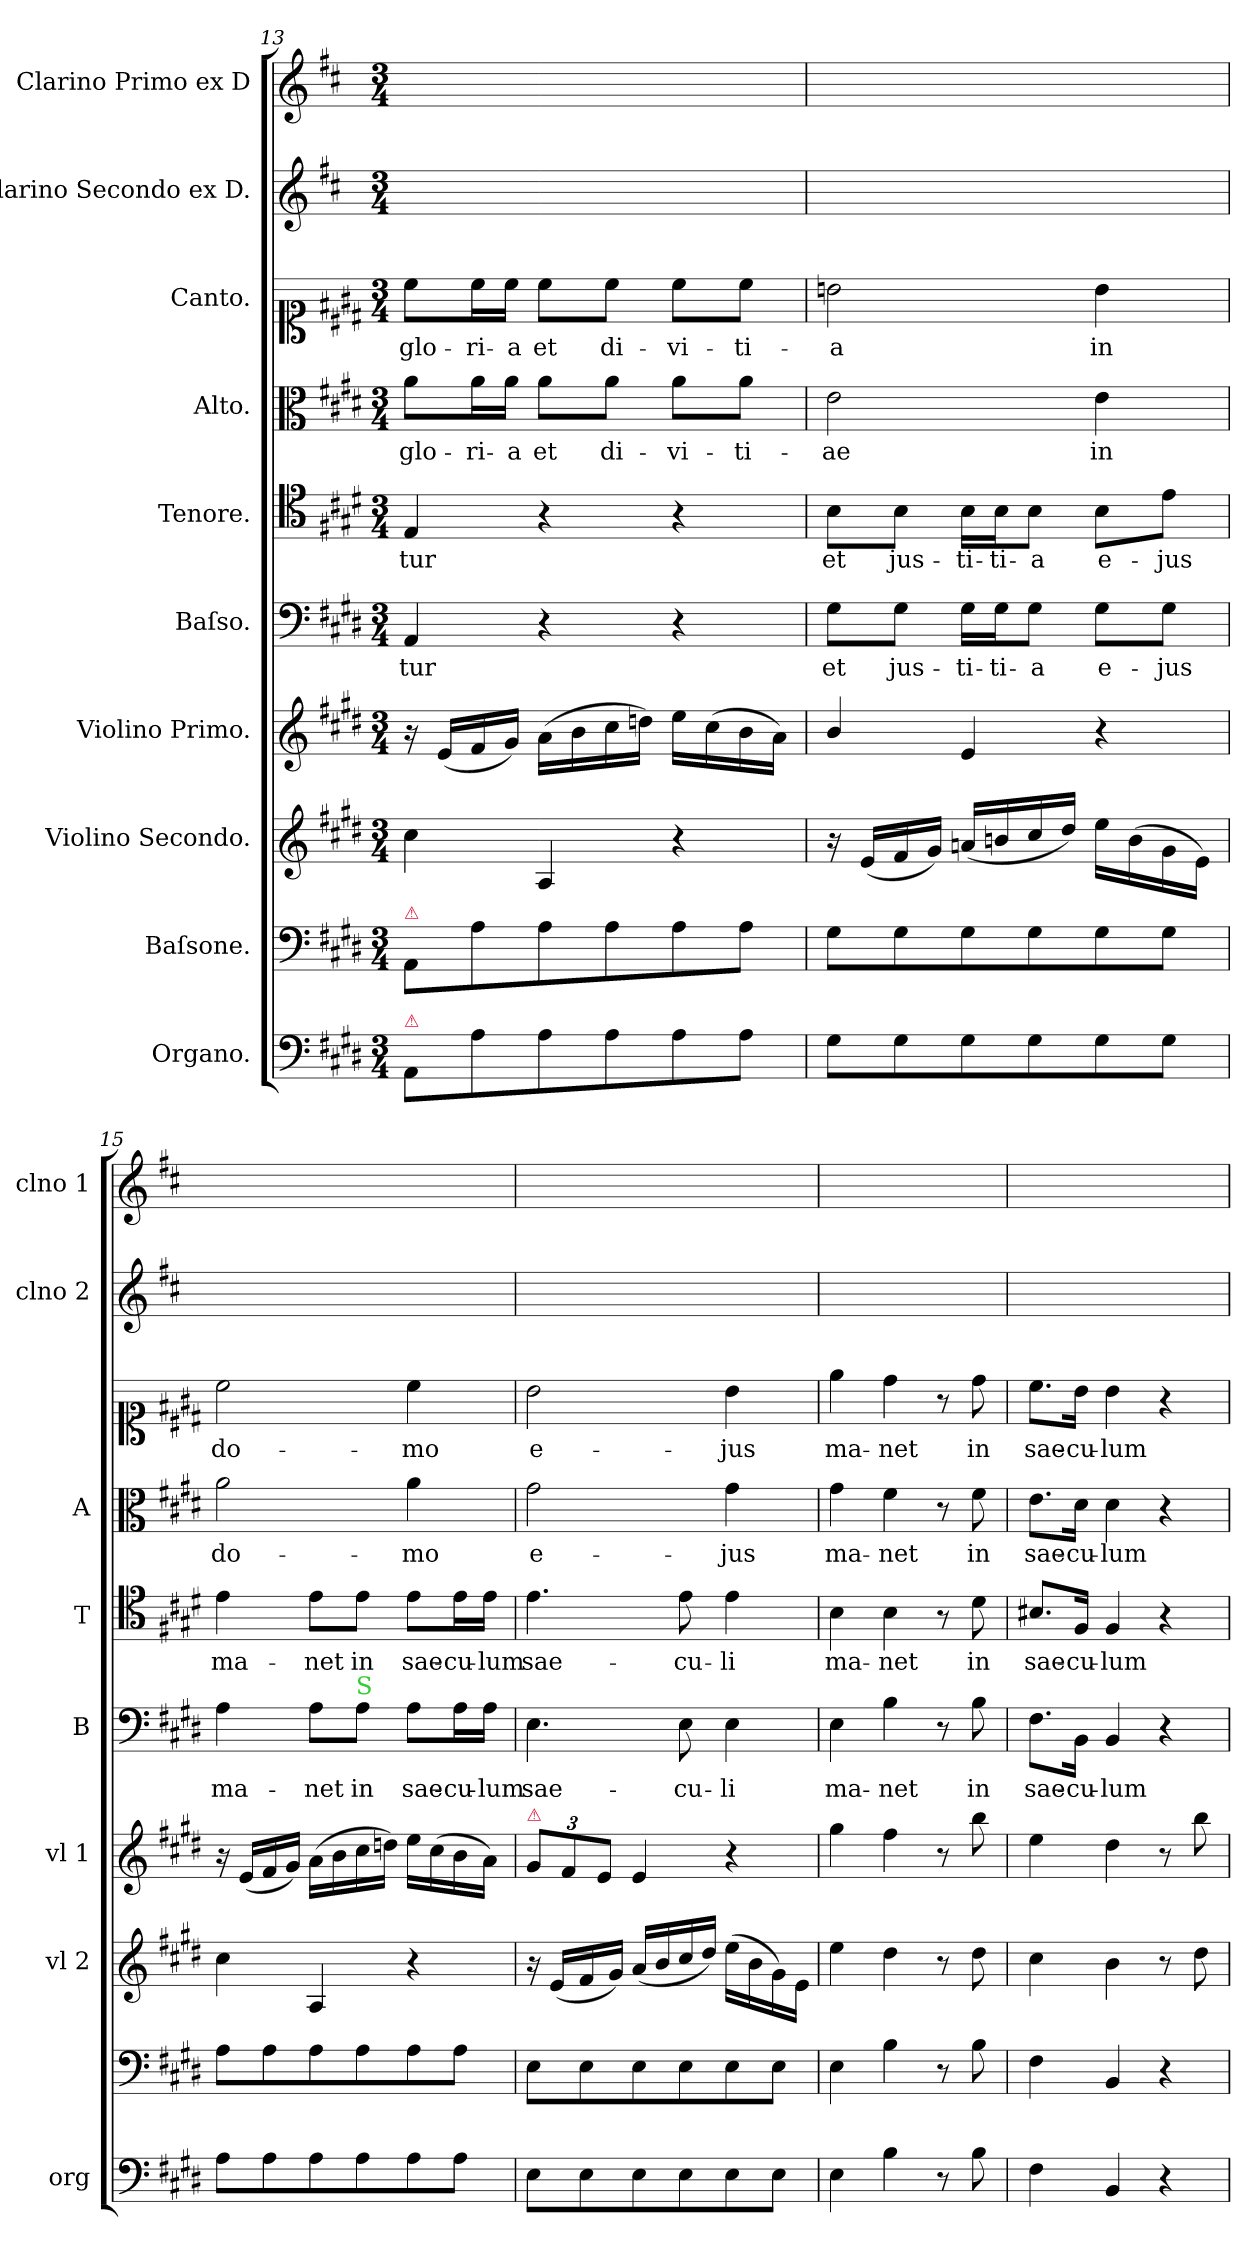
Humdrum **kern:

**kern	**kern	**kern	**dynam	**kern	**dynam	**kern	**text	**kern	**text	**kern	**text	**kern	**text	**kern	**kern
*part10	*part9	*part8	*part8	*part7	*part7	*part6	*part6	*part5	*part5	*part4	*part4	*part3	*part3	*part2	*part1
*staff10	*staff9	*staff8	*staff8	*staff7	*staff7	*staff6	*staff6	*staff5	*staff5	*staff4	*staff4	*staff3	*staff3	*staff2	*staff1
*I"Organo.	*I"Baſsone.	*I"Violino Secondo.	*	*I"Violino Primo.	*	*I"Baſso.	*	*I"Tenore.	*	*I"Alto.	*	*I"Canto.	*	*I"Clarino Secondo ex D.	*I"Clarino Primo ex D
*I'org	*	*I'vl 2	*	*I'vl 1	*	*I'B	*	*I'T	*	*I'A	*	*	*	*I'clno 2	*I'clno 1
*clefF4	*clefF4	*clefG2	*	*clefG2	*	*clefF4	*	*clefC4	*	*clefC3	*	*clefC1	*	*clefG2	*clefG2
*	*	*	*	*	*	*	*	*	*	*	*	*	*	*ITrd-1c-2	*ITrd-1c-2
*k[f#c#g#d#]	*k[f#c#g#d#]	*k[f#c#g#d#]	*	*k[f#c#g#d#]	*	*k[f#c#g#d#]	*	*k[f#c#g#d#]	*	*k[f#c#g#d#]	*	*k[f#c#g#d#]	*	*k[f#c#g#d#]	*k[f#c#g#d#]
*E:	*E:	*E:	*	*E:	*	*E:	*	*E:	*	*E:	*	*E:	*	*E:	*E:
*M3/4	*M3/4	*M3/4	*	*M3/4	*	*M3/4	*	*M3/4	*	*M3/4	*	*M3/4	*	*M3/4	*M3/4
=13	=13	=13	=13	=13	=13	=13	=13	=13	=13	=13	=13	=13	=13	=13	=13
!	!LO:TX:a:color=crimson:t=⚠	!	!	!	!	!	!	!	!	!	!	!	!	!	!
!LO:TX:a:color=crimson:t=⚠	!	!	!	!	!	!	!	!	!	!	!	!	!	!	!
8AA/L	8AA/L	4cc#\	.	16r	.	4AA/	-tur	4E/	-tur	8a\L	glo-	8cc#\L	glo-	2.ryy	2.ryy
.	.	.	.	(16e/LL	.	.	.	.	.	.	.	.	.	.	.
8A\	8A\	.	.	16f#/	.	.	.	.	.	16a\L	-ri-	16cc#\L	-ri-	.	.
.	.	.	.	16g#/JJ)	.	.	.	.	.	16a\JJ	-a	16cc#\JJ	-a	.	.
8A\	8A\	4A/	.	(16a\LL	.	4r	.	4r	.	8a\L	et	8cc#\L	et	.	.
.	.	.	.	16b\	.	.	.	.	.	.	.	.	.	.	.
8A\	8A\	.	.	16cc#\	.	.	.	.	.	8a\J	di-	8cc#\J	di-	.	.
.	.	.	.	16ddn\JJ)	.	.	.	.	.	.	.	.	.	.	.
8A\	8A\	4r	.	16ee\LL	.	4r	.	4r	.	8a\L	-vi-	8cc#\L	-vi-	.	.
.	.	.	.	(16cc#\	.	.	.	.	.	.	.	.	.	.	.
8A\J	8A\J	.	.	16b\	.	.	.	.	.	8a\J	-ti-	8cc#\J	-ti-	.	.
.	.	.	.	16a\JJ)	.	.	.	.	.	.	.	.	.	.	.
=14	=14	=14	=14	=14	=14	=14	=14	=14	=14	=14	=14	=14	=14	=14	=14
8G#\L	8G#\L	16r	.	4b/	.	8G#\L	et	8B\L	et	2e\	-ae	2bn\	-a	2.ryy	2.ryy
.	.	(16e/LL	.	.	.	.	.	.	.	.	.	.	.	.	.
8G#\	8G#\	16f#/	.	.	.	8G#\J	jus-	8B\J	jus-	.	.	.	.	.	.
.	.	16g#/JJ)	.	.	.	.	.	.	.	.	.	.	.	.	.
8G#\	8G#\	(16an/LL	.	4e/	.	16G#\LL	-ti-	16B\LL	-ti-	.	.	.	.	.	.
.	.	16bn/	.	.	.	16G#\J	-ti-	16B\J	-ti-	.	.	.	.	.	.
8G#\	8G#\	16cc#/	.	.	.	8G#\J	-a	8B\J	-a	.	.	.	.	.	.
.	.	16dd#/JJ)	.	.	.	.	.	.	.	.	.	.	.	.	.
8G#\	8G#\	16ee\LL	.	4r	.	8G#\L	e-	8B\L	e-	4e\	in	4b\	in	.	.
.	.	(16b\	.	.	.	.	.	.	.	.	.	.	.	.	.
8G#\J	8G#\J	16g#\	.	.	.	8G#\J	-jus	8e\J	-jus	.	.	.	.	.	.
.	.	16e\JJ)	.	.	.	.	.	.	.	.	.	.	.	.	.
=15	=15	=15	=15	=15	=15	=15	=15	=15	=15	=15	=15	=15	=15	=15	=15
8A\L	8A\L	4cc#\	.	16r	.	4A\	ma-	4e\	ma-	2a\	do-	2cc#\	do-	2.ryy	2.ryy
.	.	.	.	(16e/LL	.	.	.	.	.	.	.	.	.	.	.
8A\	8A\	.	.	16f#/	.	.	.	.	.	.	.	.	.	.	.
.	.	.	.	16g#/JJ)	.	.	.	.	.	.	.	.	.	.	.
8A\	8A\	4A/	.	(16a\LL	.	8A\L	-net	8e\L	-net	.	.	.	.	.	.
.	.	.	.	16b\	.	.	.	.	.	.	.	.	.	.	.
!	!	!	!	!	!	!LO:TX:a:color=limegreen:t=S	!	!	!	!	!	!	!	!	!
8A\	8A\	.	.	16cc#\	.	8A\J	in	8e\J	in	.	.	.	.	.	.
.	.	.	.	16ddn\JJ)	.	.	.	.	.	.	.	.	.	.	.
8A\	8A\	4r	.	16ee\LL	.	8A\L	sae-	8e\L	sae-	4a\	-mo	4cc#\	-mo	.	.
.	.	.	.	(16cc#\	.	.	.	.	.	.	.	.	.	.	.
8A\J	8A\J	.	.	16b\	.	16A\L	-cu-	16e\L	-cu-	.	.	.	.	.	.
.	.	.	.	16a\JJ)	.	16A\JJ	-lum	16e\JJ	-lum	.	.	.	.	.	.
=16	=16	=16	=16	=16	=16	=16	=16	=16	=16	=16	=16	=16	=16	=16	=16
!	!	!	!	!LO:TX:a:color=crimson:t=⚠	!	!	!	!	!	!	!	!	!	!	!
8E\L	8E\L	16r	.	12g#/L	.	4.E\	sae-	4.e\	sae-	2g#\	e-	2b\	e-	2.ryy	2.ryy
.	.	(16e/LL	.	.	.	.	.	.	.	.	.	.	.	.	.
.	.	.	.	12f#/	.	.	.	.	.	.	.	.	.	.	.
8E\	8E\	16f#/	.	.	.	.	.	.	.	.	.	.	.	.	.
.	.	.	.	12e/J	.	.	.	.	.	.	.	.	.	.	.
.	.	16g#/JJ)	.	.	.	.	.	.	.	.	.	.	.	.	.
8E\	8E\	(16a/LL	.	4e/	.	.	.	.	.	.	.	.	.	.	.
.	.	16b/	.	.	.	.	.	.	.	.	.	.	.	.	.
8E\	8E\	16cc#/	.	.	.	8E\	-cu-	8e\	-cu-	.	.	.	.	.	.
.	.	16dd#/JJ)	.	.	.	.	.	.	.	.	.	.	.	.	.
8E\	8E\	(16ee\LL	.	4r	.	4E\	-li	4e\	-li	4g#\	-jus	4b\	-jus	.	.
.	.	16b\	.	.	.	.	.	.	.	.	.	.	.	.	.
8E\J	8E\J	16g#\)	.	.	.	.	.	.	.	.	.	.	.	.	.
.	.	16e\JJ	.	.	.	.	.	.	.	.	.	.	.	.	.
=17	=17	=17	=17	=17	=17	=17	=17	=17	=17	=17	=17	=17	=17	=17	=17
4E\	4E\	4ee\	.	4gg#\	.	4E\	ma-	4B\	ma-	4g#\	ma-	4ee\	ma-	2.ryy	2.ryy
4B\	4B\	4dd#\	.	4ff#\	.	4B\	-net	4B\	-net	4f#\	-net	4dd#\	-net	.	.
8r	8r	8r	.	8r	.	8r	.	8r	.	8r	.	8r	.	.	.
8B\	8B\	8dd#\	.	8bb\	.	8B\	in	8d#\	in	8f#\	in	8dd#\	in	.	.
=18	=18	=18	=18	=18	=18	=18	=18	=18	=18	=18	=18	=18	=18	=18	=18
4F#\	4F#\	4cc#\	.	4ee\	.	8.F#\L	sae-	8.B#X/L	sae-	8.e\L	sae-	8.cc#\L	sae-	2.ryy	2.ryy
.	.	.	.	.	.	16BB\Jk	-cu-	16F#/Jk	-cu-	16d#\Jk	-cu-	16b\Jk	-cu-	.	.
4BB/	4BB/	4b\	.	4dd#\	.	4BB/	-lum	4F#/	-lum	4d#\	-lum	4b\	-lum	.	.
4r	4r	8r	.	8r	.	4r	.	4r	.	4r	.	4r	.	.	.
.	.	8dd#\	p&colon;	8bb\	p&colon;	.	.	.	.	.	.	.	.	.	.
=	=	=	=	=	=	=	=	=	=	=	=	=	=	=	=
*-	*-	*-	*-	*-	*-	*-	*-	*-	*-	*-	*-	*-	*-	*-	*-
